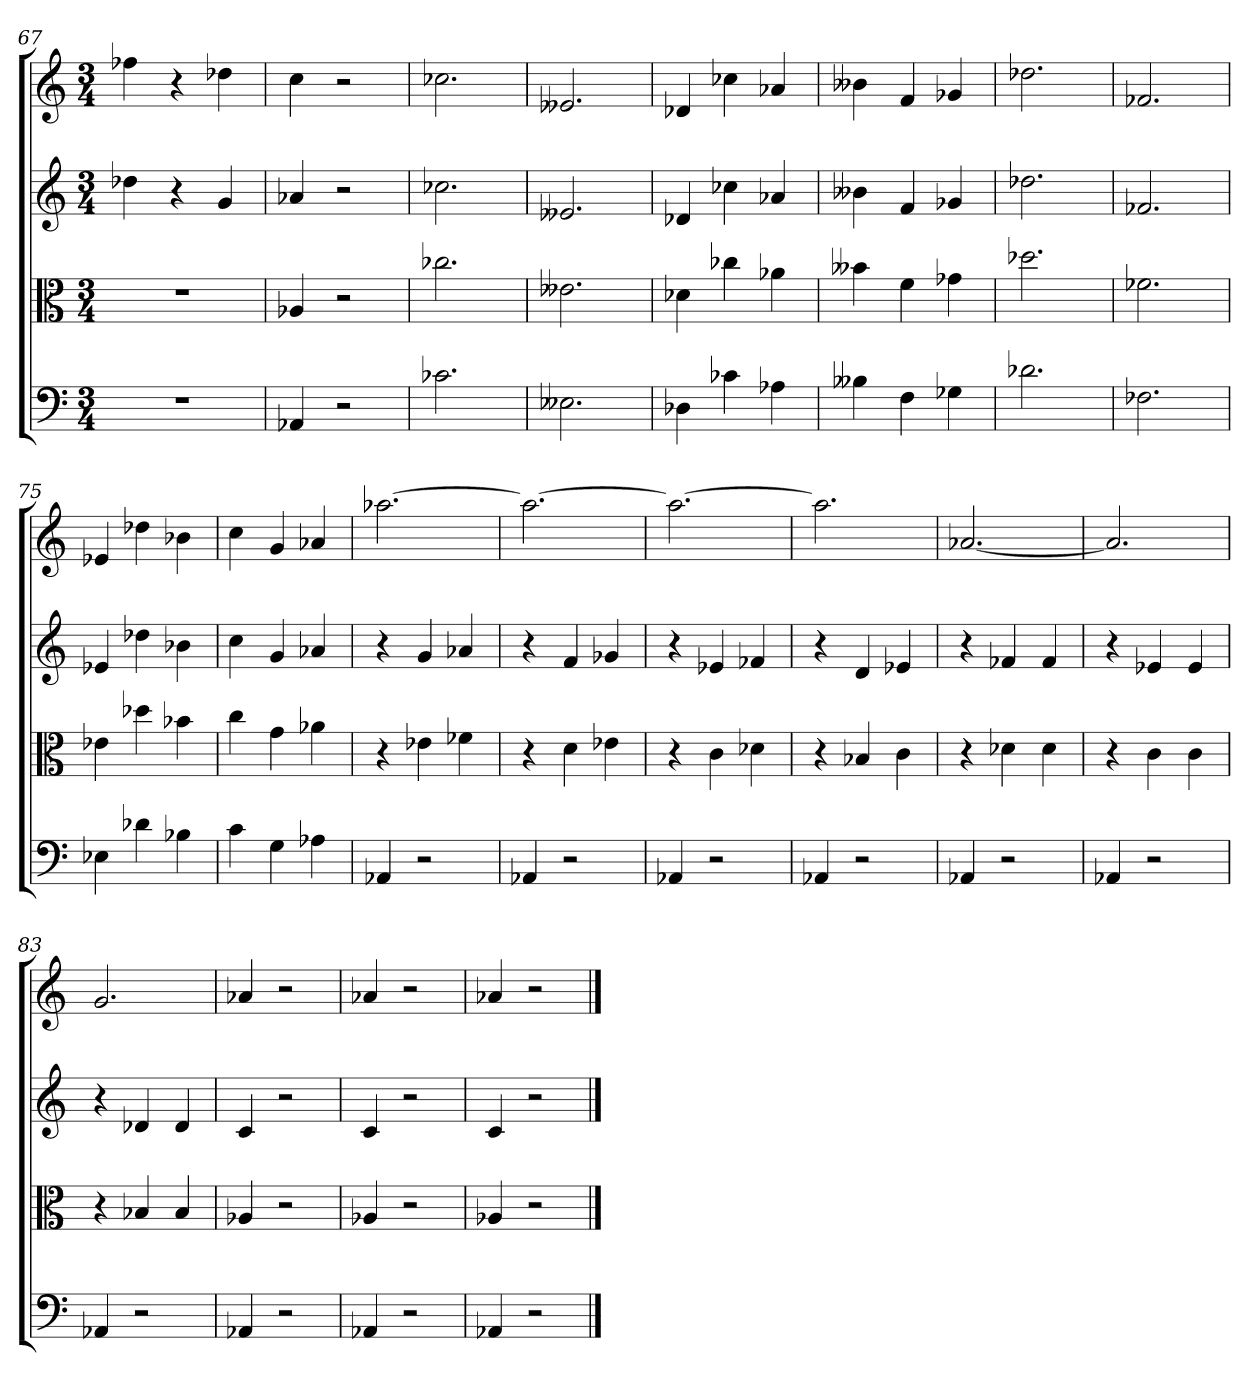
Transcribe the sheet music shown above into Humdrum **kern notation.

**kern	**kern	**kern	**kern
*part4	*part3	*part2	*part1
*staff4	*staff3	*staff2	*staff1
*clefF4	*clefC3	*clefG2	*clefG2
*k[]	*k[]	*k[]	*k[]
*M3/4	*M3/4	*M3/4	*M3/4
=67	=67	=67	=67
2.r	2.r	4dd-X	4ff-X
.	.	4r	4r
.	.	4g	4dd-X
=68	=68	=68	=68
4AA-X	4A-X	4a-X	4cc
2r	2r	2r	2r
=69	=69	=69	=69
2.c-X	2.cc-X	2.cc-X	2.cc-X
=70	=70	=70	=70
2.E--X	2.e--X	2.e--X	2.e--X
=71	=71	=71	=71
4D-X	4d-X	4d-X	4d-X
4c-X	4cc-X	4cc-X	4cc-X
4A-X	4a-X	4a-X	4a-X
=72	=72	=72	=72
4B--X	4b--X	4b--X	4b--X
4F	4f	4f	4f
4G-X	4g-X	4g-X	4g-X
=73	=73	=73	=73
2.d-X	2.dd-X	2.dd-X	2.dd-X
=74	=74	=74	=74
2.F-X	2.f-X	2.f-X	2.f-X
=75	=75	=75	=75
4E-X	4e-X	4e-X	4e-X
4d-X	4dd-X	4dd-X	4dd-X
4B-X	4b-X	4b-X	4b-X
=76	=76	=76	=76
4c	4cc	4cc	4cc
4G	4g	4g	4g
4A-X	4a-X	4a-X	4a-X
=77	=77	=77	=77
4AA-X	4r	4r	[2.aa-X
2r	4e-X	4g	.
.	4f-X	4a-X	.
=78	=78	=78	=78
4AA-X	4r	4r	2.aa-_
2r	4d	4f	.
.	4e-X	4g-X	.
=79	=79	=79	=79
4AA-X	4r	4r	2.aa-_
2r	4c	4e-X	.
.	4d-X	4f-X	.
=80	=80	=80	=80
4AA-X	4r	4r	2.aa-]
2r	4B-X	4d	.
.	4c	4e-X	.
=81	=81	=81	=81
4AA-X	4r	4r	[2.a-X
2r	4d-X	4f-X	.
.	4d-	4f-	.
=82	=82	=82	=82
4AA-X	4r	4r	2.a-]
2r	4c	4e-X	.
.	4c	4e-	.
=83	=83	=83	=83
4AA-X	4r	4r	2.g
2r	4B-X	4d-X	.
.	4B-	4d-	.
=84	=84	=84	=84
4AA-X	4A-X	4c	4a-X
2r	2r	2r	2r
=85	=85	=85	=85
4AA-X	4A-X	4c	4a-X
2r	2r	2r	2r
=86	=86	=86	=86
4AA-X	4A-X	4c	4a-X
2r	2r	2r	2r
==	==	==	==
*-	*-	*-	*-
